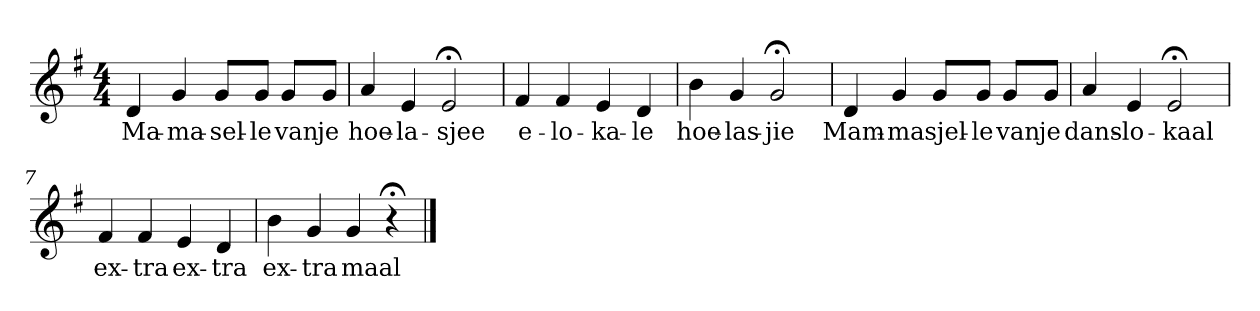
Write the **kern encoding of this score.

**kern	**text
*part1	*part1
*staff1	*staff1
*k[f#]	*
*G:	*
*M4/4	*
*MM120	*
=1	=1
4d	Ma-
4g	-ma-
8gL	-sel-
8gJ	-le
8gL	van
8gJ	je
=2	=2
4a	hoe-
4e	-la-
2e;<	-sjee
=3	=3
4f#	e-
4f#	-lo-
4e	-ka-
4d	-le
=4	=4
4b	hoe-
4g	-las-
2g;<	-jie
=5	=5
4d	Mam-
4g	-ma
8gL	sjel-
8gJ	-le
8gL	van
8gJ	je
=6	=6
4a	dans-
4e	-lo-
2e;<	-kaal
=7	=7
4f#	ex-
4f#	-tra
4e	ex-
4d	-tra
=8	=8
4b	ex-
4g	-tra
4g	maal
4r;<	.
==	==
*-	*-
